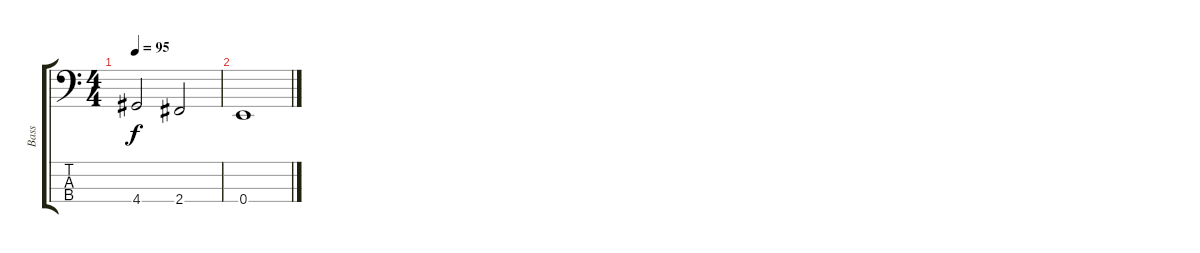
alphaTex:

\track ("Bass" "Bass") {instrument electricbassfinger}
\staff {score tabs}
\tuning (G2 D2 A1 E1) {hide}
\ts (4 4)
\tempo 95
\clef f4
\ks c
4.4.2{dy f} 2.4.2 |
0.4.1
